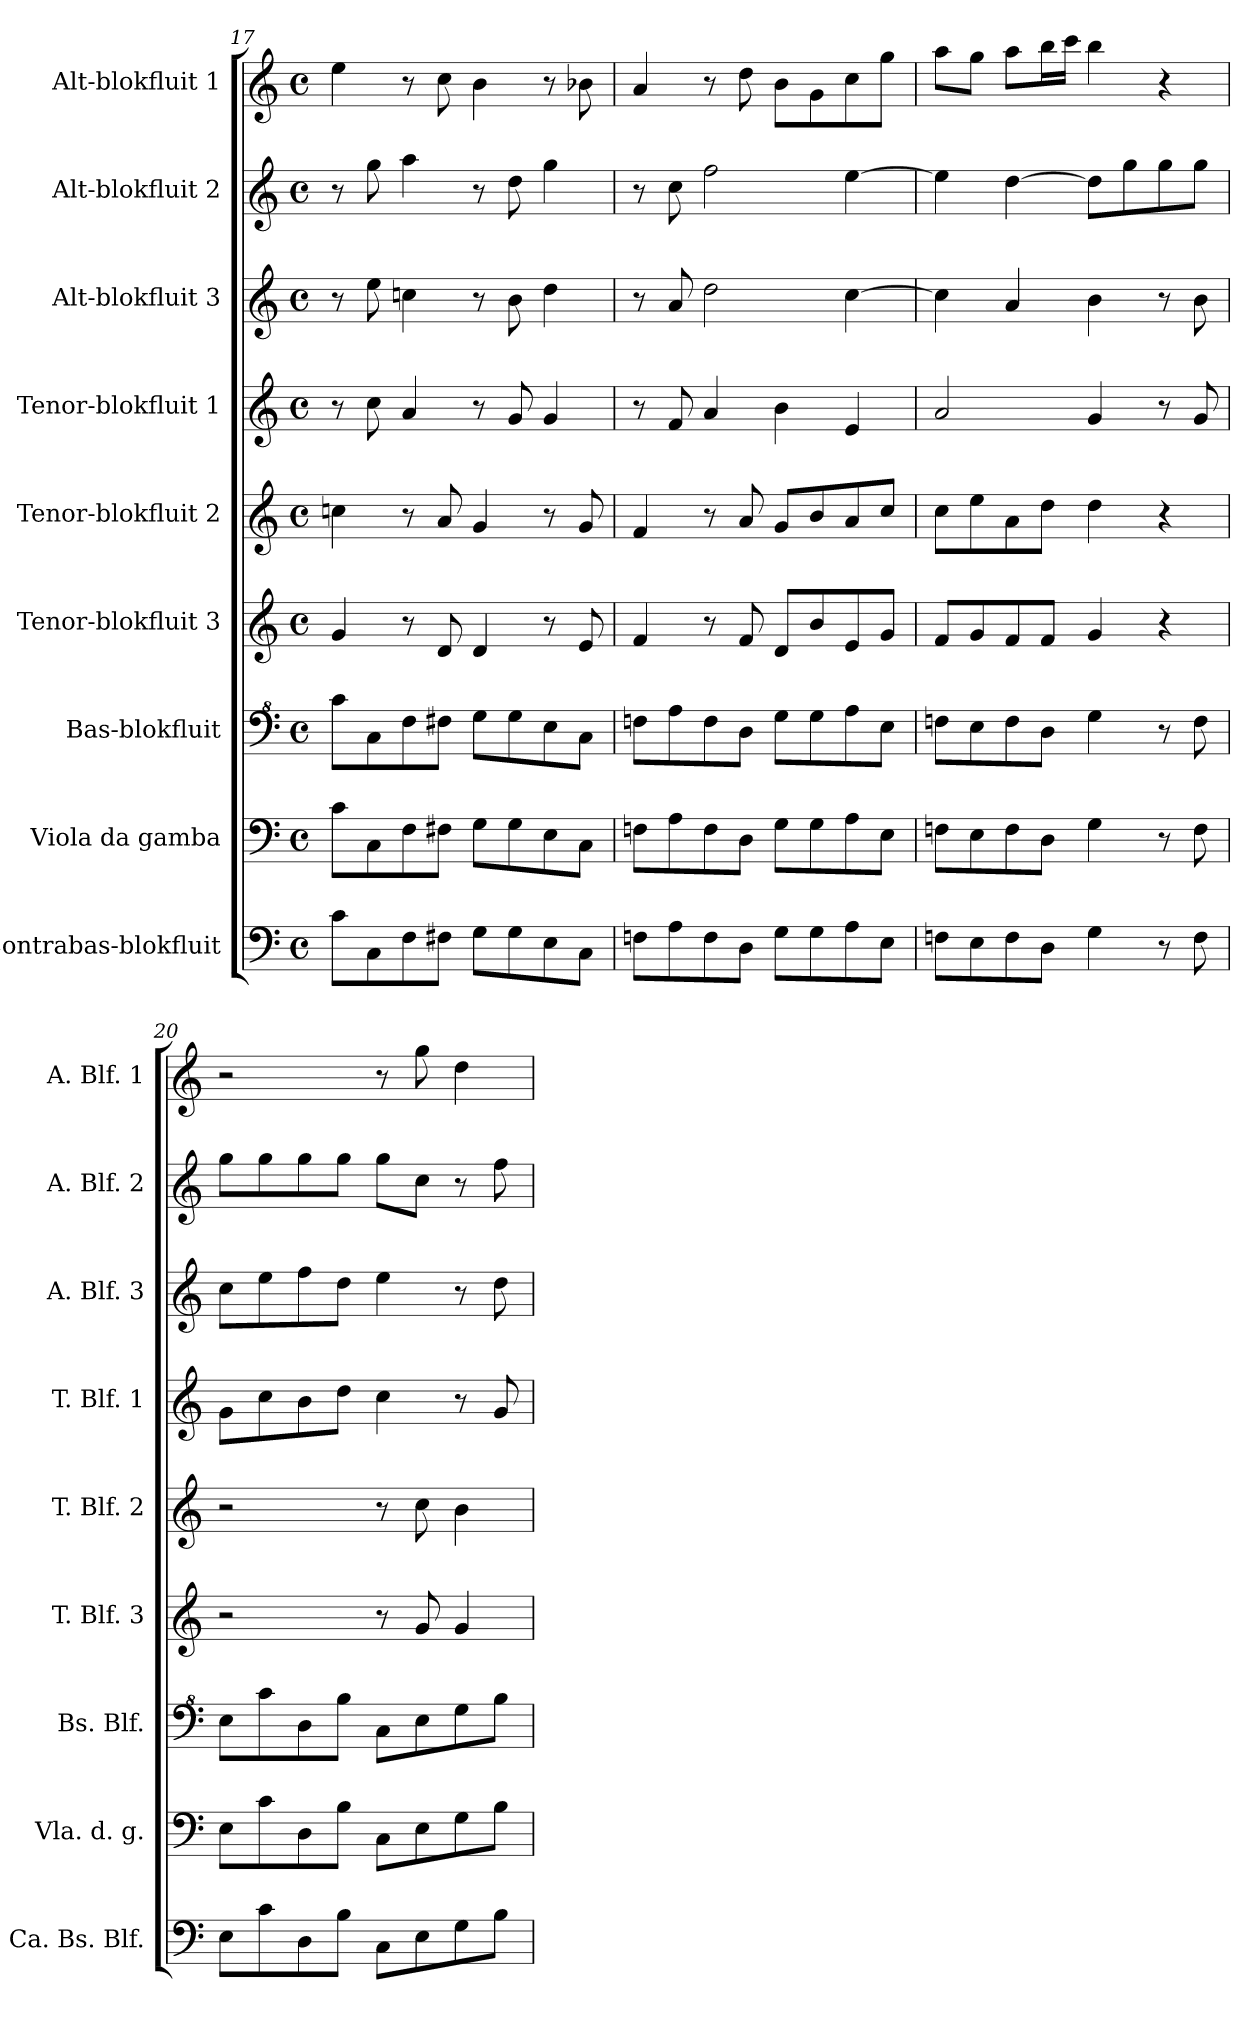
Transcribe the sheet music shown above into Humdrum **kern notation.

**kern	**kern	**kern	**kern	**kern	**kern	**kern	**kern	**kern
*part9	*part8	*part7	*part6	*part5	*part4	*part3	*part2	*part1
*staff9	*staff8	*staff7	*staff6	*staff5	*staff4	*staff3	*staff2	*staff1
*I"Contrabas-blokfluit	*I"Viola da gamba	*I"Bas-blokfluit	*I"Tenor-blokfluit 3	*I"Tenor-blokfluit 2	*I"Tenor-blokfluit 1	*I"Alt-blokfluit 3	*I"Alt-blokfluit 2	*I"Alt-blokfluit 1
*I'Ca. Bs. Blf.	*I'Vla. d. g.	*I'Bs. Blf.	*I'T. Blf. 3	*I'T. Blf. 2	*I'T. Blf. 1	*I'A. Blf. 3	*I'A. Blf. 2	*I'A. Blf. 1
!!LO:PB:g=z
*clefF4	*clefF4	*clefF^4	*clefG2	*clefG2	*clefG2	*clefG2	*clefG2	*clefG2
*k[]	*k[]	*k[]	*k[]	*k[]	*k[]	*k[]	*k[]	*k[]
*M4/4	*M4/4	*M4/4	*M4/4	*M4/4	*M4/4	*M4/4	*M4/4	*M4/4
*met(c)	*met(c)	*met(c)	*met(c)	*met(c)	*met(c)	*met(c)	*met(c)	*met(c)
=17	=17	=17	=17	=17	=17	=17	=17	=17
8c\L	8c\L	8cc\L	4g/	4ccn\	8r	8r	8r	4ee\
8C\	8C\	8c\	.	.	8cc\	8ee\	8gg\	.
8F\	8F\	8f\	8r	8r	4a/	4ccn\	4aa\	8r
8F#X\J	8F#X\J	8f#X\J	8d/	8a/	.	.	.	8cc\
8G\L	8G\L	8g\L	4d/	4g/	8r	8r	8r	4b\
8G\	8G\	8g\	.	.	8g/	8b\	8dd\	.
8E\	8E\	8e\	8r	8r	4g/	4dd\	4gg\	8r
8C\J	8C\J	8c\J	8e/	8g/	.	.	.	8b-X\
=18	=18	=18	=18	=18	=18	=18	=18	=18
8Fn\L	8Fn\L	8fn\L	4f/	4f/	8r	8r	8r	4a/
8A\	8A\	8a\	.	.	8f/	8a/	8cc\	.
8F\	8F\	8f\	8r	8r	4a/	2dd\	2ff\	8r
8D\J	8D\J	8d\J	8f/	8a/	.	.	.	8dd\
8G\L	8G\L	8g\L	8d/L	8g/L	4b\	.	.	8b\L
8G\	8G\	8g\	8b/	8b/	.	.	.	8g\
8A\	8A\	8a\	8e/	8a/	4e/	[4cc\	[4ee\	8cc\
8E\J	8E\J	8e\J	8g/J	8cc/J	.	.	.	8gg\J
=19	=19	=19	=19	=19	=19	=19	=19	=19
8Fn\L	8Fn\L	8fn\L	8f/L	8cc\L	2a/	4cc\]	4ee\]	8aa\L
8E\	8E\	8e\	8g/	8ee\	.	.	.	8gg\J
8F\	8F\	8f\	8f/	8a\	.	4a/	[4dd\	8aa\L
8D\J	8D\J	8d\J	8f/J	8dd\J	.	.	.	16bb\L
.	.	.	.	.	.	.	.	16ccc\JJ
4G\	4G\	4g\	4g/	4dd\	4g/	4b\	8dd\L]	4bb\
.	.	.	.	.	.	.	8gg\	.
8r	8r	8r	4r	4r	8r	8r	8gg\	4r
8F\	8F\	8f\	.	.	8g/	8b\	8gg\J	.
=20	=20	=20	=20	=20	=20	=20	=20	=20
8E\L	8E\L	8e\L	2r	2r	8g\L	8cc\L	8gg\L	2r
8c\	8c\	8cc\	.	.	8cc\	8ee\	8gg\	.
8D\	8D\	8d\	.	.	8b\	8ff\	8gg\	.
8B\J	8B\J	8b\J	.	.	8dd\J	8dd\J	8gg\J	.
8C\L	8C\L	8c\L	8r	8r	4cc\	4ee\	8gg\L	8r
8E\	8E\	8e\	8g/	8cc\	.	.	8cc\J	8gg\
8G\	8G\	8g\	4g/	4b\	8r	8r	8r	4dd\
8B\J	8B\J	8b\J	.	.	8g/	8dd\	8ff\	.
=	=	=	=	=	=	=	=	=
*-	*-	*-	*-	*-	*-	*-	*-	*-
